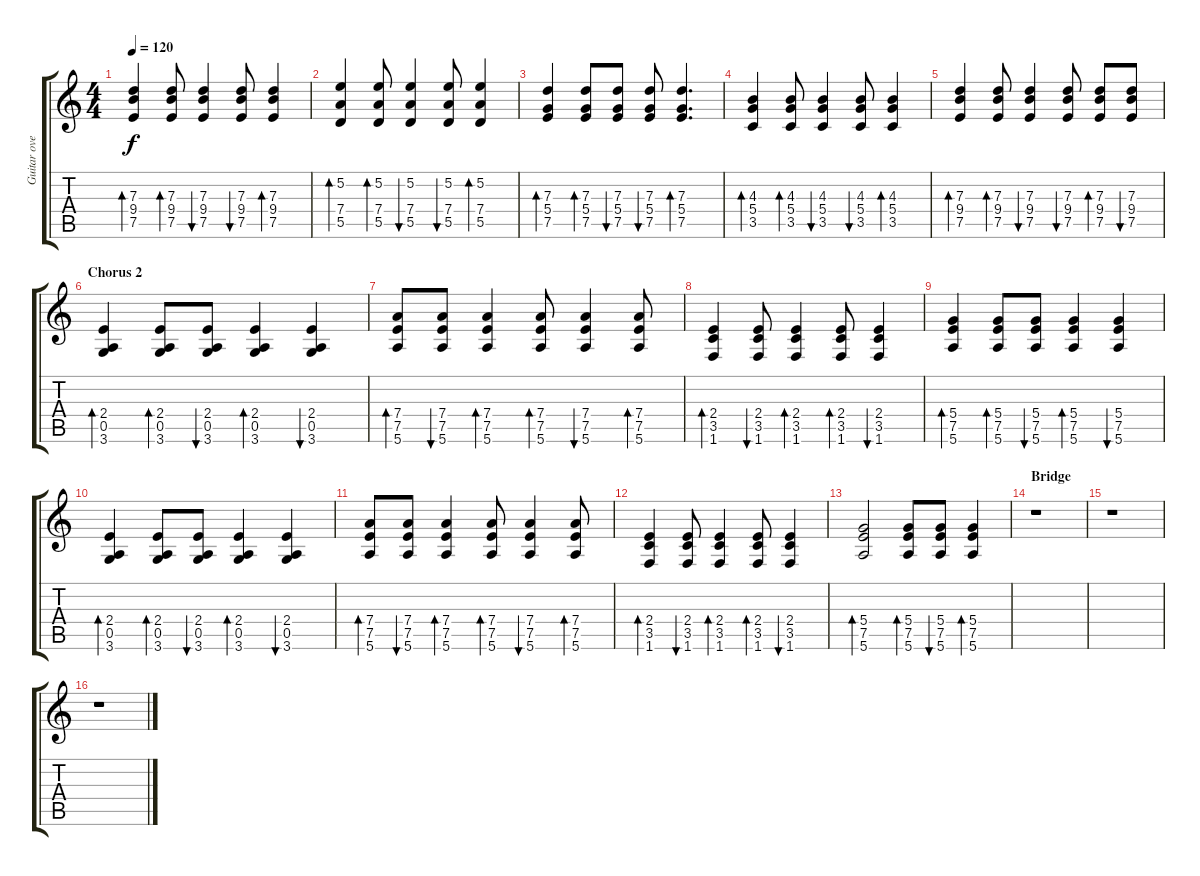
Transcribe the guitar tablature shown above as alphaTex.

\track ("Guitar over dub" "Guitar ove") {instrument acousticguitarsteel}
\staff {score tabs}
\tuning (E4 B3 G3 D3 A2 E2) {hide}
\ts (4 4)
\tempo 120
\clef g2
\ks c
(7.3 9.4 7.5).4{bd 60 dy f} (7.3 9.4 7.5).8{bd 60} (7.3 9.4 7.5).4{bu 60} (7.3 9.4 7.5).8{bu 60} (7.3 9.4 7.5).4{bd 60} |
(5.2 7.4 5.5).4{bd 60} (5.2 7.4 5.5).8{bd 60} (5.2 7.4 5.5).4{bu 60} (5.2 7.4 5.5).8{bu 60} (5.2 7.4 5.5).4{bd 60} |
(7.3 5.4 7.5).4{bd 60} (7.3 5.4 7.5).8{bd 60} (7.3 5.4 7.5).8{bu 60} (7.3 5.4 7.5).8{bu 60} (7.3 5.4 7.5).4{d bd 60} |
(4.3 5.4 3.5).4{bd 60} (4.3 5.4 3.5).8{bd 60} (4.3 5.4 3.5).4{bu 60} (4.3 5.4 3.5).8{bu 60} (4.3 5.4 3.5).4{bd 60} |
(7.3 9.4 7.5).4{bd 60} (7.3 9.4 7.5).8{bd 60} (7.3 9.4 7.5).4{bu 60} (7.3 9.4 7.5).8{bu 60} (7.3 9.4 7.5).8{bd 60} (7.3 9.4 7.5).8{bu 60} |
\section ("" "Chorus 2")
(2.4 0.5 3.6).4{bd 60} (2.4 0.5 3.6).8{bd 60} (2.4 0.5 3.6).8{bu 60} (2.4 0.5 3.6).4{bd 60} (2.4 0.5 3.6).4{bu 60} |
(7.4 7.5 5.6).8{bd 60} (7.4 7.5 5.6).8{bu 60} (7.4 7.5 5.6).4{bd 60} (7.4 7.5 5.6).8{bd 60} (7.4 7.5 5.6).4{bu 60} (7.4 7.5 5.6).8{bd 60} |
(2.4 3.5 1.6).4{bd 60} (2.4 3.5 1.6).8{bu 60} (2.4 3.5 1.6).4{bd 60} (2.4 3.5 1.6).8{bd 60} (2.4 3.5 1.6).4{bu 60} |
(5.4 7.5 5.6).4{bd 60} (5.4 7.5 5.6).8{bd 60} (5.4 7.5 5.6).8{bu 60} (5.4 7.5 5.6).4{bd 60} (5.4 7.5 5.6).4{bu 60} |
(2.4 0.5 3.6).4{bd 60} (2.4 0.5 3.6).8{bd 60} (2.4 0.5 3.6).8{bu 60} (2.4 0.5 3.6).4{bd 60} (2.4 0.5 3.6).4{bu 60} |
(7.4 7.5 5.6).8{bd 60} (7.4 7.5 5.6).8{bu 60} (7.4 7.5 5.6).4{bd 60} (7.4 7.5 5.6).8{bd 60} (7.4 7.5 5.6).4{bu 60} (7.4 7.5 5.6).8{bd 60} |
(2.4 3.5 1.6).4{bd 60} (2.4 3.5 1.6).8{bu 60} (2.4 3.5 1.6).4{bd 60} (2.4 3.5 1.6).8{bd 60} (2.4 3.5 1.6).4{bu 60} |
(5.4 7.5 5.6).2{bd 60} (5.4 7.5 5.6).8{bd 60} (5.4 7.5 5.6).8{bu 60} (5.4 7.5 5.6).4{bd 60} |
\section ("" "Bridge")
r.1 |
r.1 |
r.1
